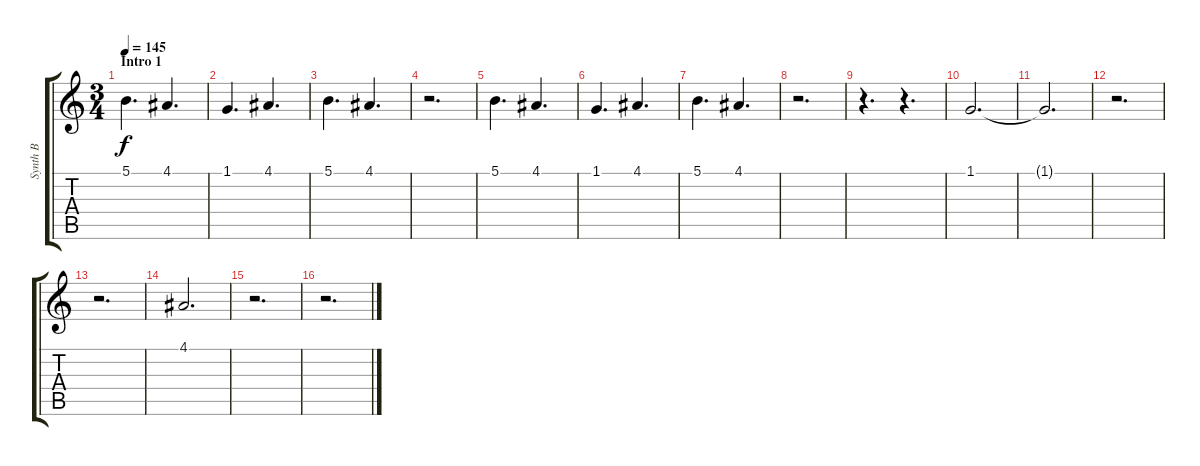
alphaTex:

\track ("Synth B" "Synth B") {instrument stringensemble1}
\staff {score tabs}
\tuning (Gb4 Db4 Gb3 Db3 Gb2 Db2) {hide}
\ts (3 4)
\section ("" "Intro 1")
\tempo 145
\clef g2
\ks c
5.1.4{d dy f instrument stringensemble1} 4.1.4{d} |
1.1.4{d} 4.1.4{d} |
5.1.4{d} 4.1.4{d} |
r.2{d} |
5.1.4{d} 4.1.4{d} |
1.1.4{d} 4.1.4{d} |
5.1.4{d} 4.1.4{d} |
r.2{d} |
r.4{d} r.4{d} |
1.1.2{d} |
1.1{t}.2{d} |
r.2{d} |
r.2{d} |
4.1.2{d} |
r.2{d} |
r.2{d}
